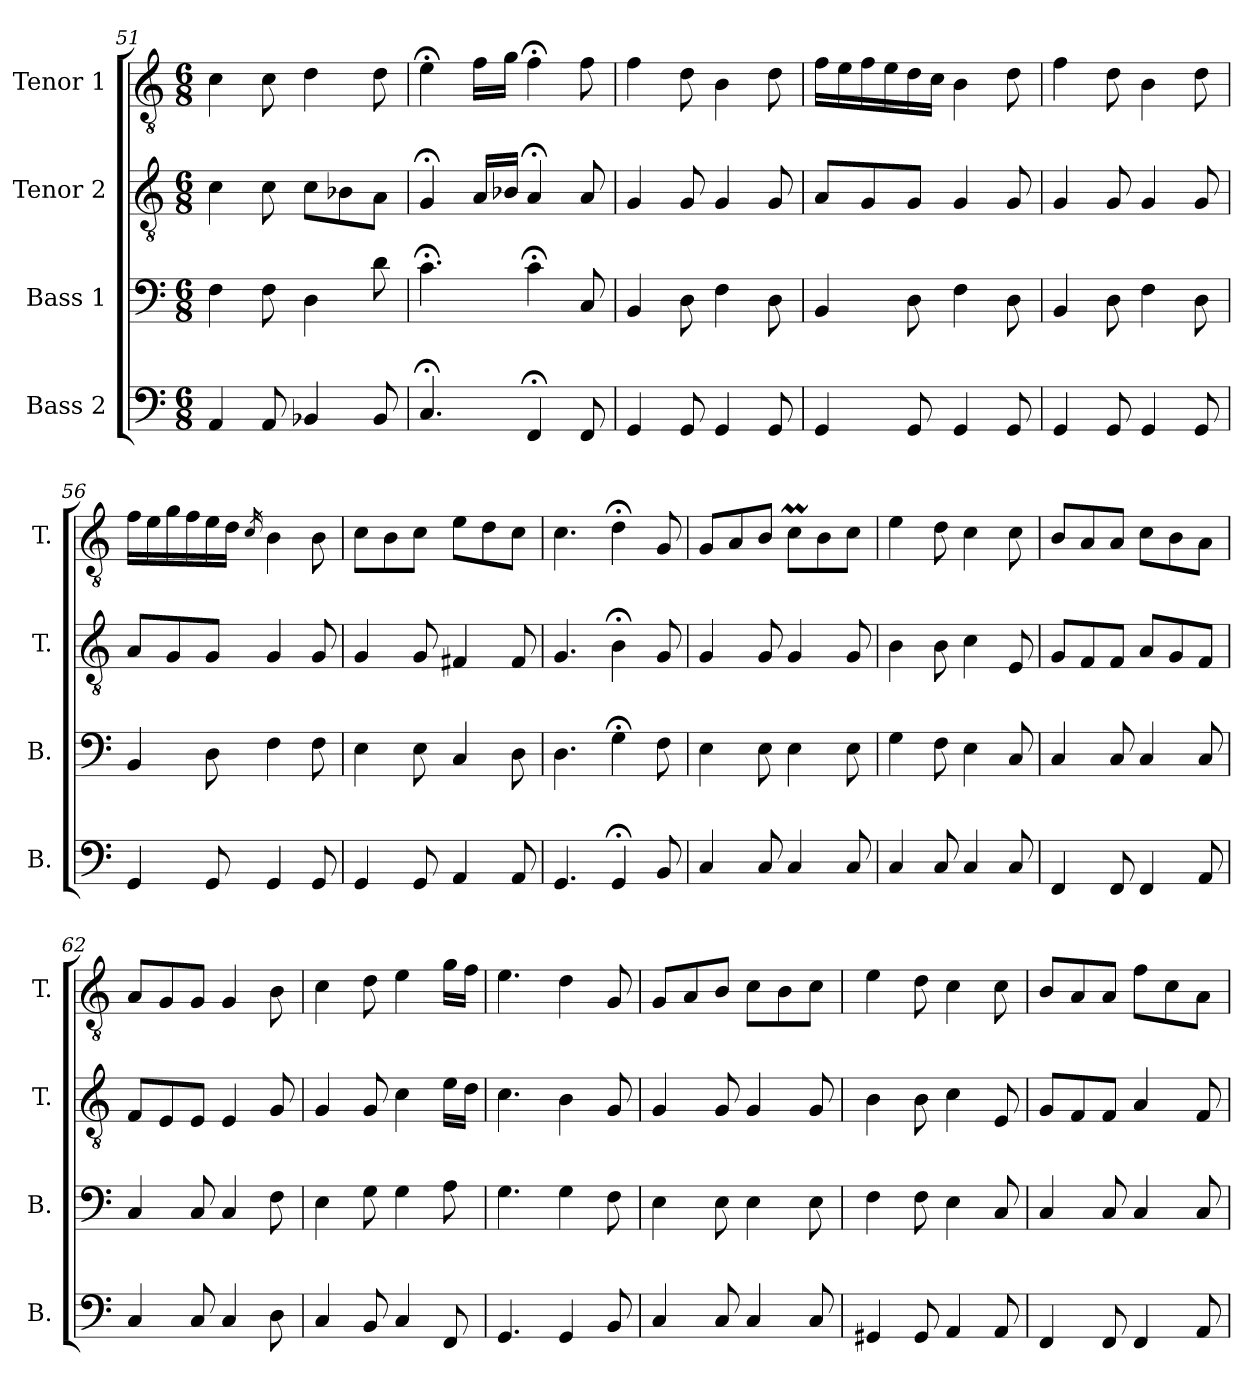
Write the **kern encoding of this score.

**kern	**kern	**kern	**kern
*part4	*part3	*part2	*part1
*staff4	*staff3	*staff2	*staff1
*I"Bass 2	*I"Bass 1	*I"Tenor 2	*I"Tenor 1
*I'B.	*I'B.	*I'T.	*I'T.
*clefF4	*clefF4	*clefGv2	*clefGv2
*	*	*ITrd7c12	*ITrd7c12
*k[]	*k[]	*k[]	*k[]
*C:	*C:	*C:	*C:
*M6/8	*M6/8	*M6/8	*M6/8
=51	=51	=51	=51
4AAi/	4Fi\	4Ci\	4Ci\
8AAi/	8Fi\	8Ci\	8Ci\
4BB-Xi/	4Di\	8Ci\L	4Di\
.	.	8BB-Xi\	.
8BB-i/	8di\	8AAi\J	8Di\
=52	=52	=52	=52
4.C;i/	4.c;i\	4GG;i/	4E;i\
.	.	16AAi/LL	16Fi\LL
.	.	16BB-Xi/JJ	16Gi\JJ
4FF;i/	4c;i\	4AA;i/	4F;i\
8FFi/	8Ci/	8AAi/	8Fi\
!!LO:LB:g=z
=53	=53	=53	=53
4GGi/	4BBi/	4GGi/	4Fi\
8GGi/	8Di\	8GGi/	8Di\
4GGi/	4Fi\	4GGi/	4BBi\
8GGi/	8Di\	8GGi/	8Di\
=54	=54	=54	=54
4GGi/	4BBi/	8AAi/L	16Fi\LL
.	.	.	16Ei\
.	.	8GGi/	16Fi\
.	.	.	16Ei\
8GGi/	8Di\	8GGi/J	16Di\
.	.	.	16Ci\JJ
4GGi/	4Fi\	4GGi/	4BBi\
8GGi/	8Di\	8GGi/	8Di\
=55	=55	=55	=55
4GGi/	4BBi/	4GGi/	4Fi\
8GGi/	8Di\	8GGi/	8Di\
4GGi/	4Fi\	4GGi/	4BBi\
8GGi/	8Di\	8GGi/	8Di\
=56	=56	=56	=56
4GGi/	4BBi/	8AAi/L	16Fi\LL
.	.	.	16Ei\
.	.	8GGi/	16Gi\
.	.	.	16Fi\
8GGi/	8Di\	8GGi/J	16Ei\
.	.	.	16Di\JJ
.	.	.	16qCi/
4GGi/	4Fi\	4GGi/	4BBi\
8GGi/	8Fi\	8GGi/	8BBi\
=57	=57	=57	=57
4GGi/	4Ei\	4GGi/	8Ci\L
.	.	.	8BBi\
8GGi/	8Ei\	8GGi/	8Ci\J
4AAi/	4Ci/	4FF#Xi/	8Ei\L
.	.	.	8Di\
8AAi/	8Di\	8FF#i/	8Ci\J
!!LO:PB:g=z
=58	=58	=58	=58
4.GGi/	4.Di\	4.GGi/	4.Ci\
4GG;i/	4G;i\	4BB;i\	4D;i\
8BBi/	8Fi\	8GGi/	8GGi/
=59	=59	=59	=59
4Ci/	4Ei\	4GGi/	8GGi/L
.	.	.	8AAi/
8Ci/	8Ei\	8GGi/	8BBi/J
4Ci/	4Ei\	4GGi/	8CMi\L
.	.	.	8BBi\
8Ci/	8Ei\	8GGi/	8Ci\J
=60	=60	=60	=60
4Ci/	4Gi\	4BBi\	4Ei\
8Ci/	8Fi\	8BBi\	8Di\
4Ci/	4Ei\	4Ci\	4Ci\
8Ci/	8Ci/	8EEi/	8Ci\
=61	=61	=61	=61
4FFi/	4Ci/	8GGi/L	8BBi/L
.	.	8FFi/	8AAi/
8FFi/	8Ci/	8FFi/J	8AAi/J
4FFi/	4Ci/	8AAi/L	8Ci\L
.	.	8GGi/	8BBi\
8AAi/	8Ci/	8FFi/J	8AAi\J
=62	=62	=62	=62
4Ci/	4Ci/	8FFi/L	8AAi/L
.	.	8EEi/	8GGi/
8Ci/	8Ci/	8EEi/J	8GGi/J
4Ci/	4Ci/	4EEi/	4GGi/
8Di\	8Fi\	8GGi/	8BBi\
=63	=63	=63	=63
4Ci/	4Ei\	4GGi/	4Ci\
8BBi/	8Gi\	8GGi/	8Di\
4Ci/	4Gi\	4Ci\	4Ei\
8FFi/	8Ai\	16Ei\LL	16Gi\LL
.	.	16Di\JJ	16Fi\JJ
!!LO:LB:g=z
=64	=64	=64	=64
4.GGi/	4.Gi\	4.Ci\	4.Ei\
4GGi/	4Gi\	4BBi\	4Di\
8BBi/	8Fi\	8GGi/	8GGi/
=65	=65	=65	=65
4Ci/	4Ei\	4GGi/	8GGi/L
.	.	.	8AAi/
8Ci/	8Ei\	8GGi/	8BBi/J
4Ci/	4Ei\	4GGi/	8Ci\L
.	.	.	8BBi\
8Ci/	8Ei\	8GGi/	8Ci\J
=66	=66	=66	=66
4GG#Xi/	4Fi\	4BBi\	4Ei\
8GG#i/	8Fi\	8BBi\	8Di\
4AAi/	4Ei\	4Ci\	4Ci\
8AAi/	8Ci/	8EEi/	8Ci\
=67	=67	=67	=67
4FFi/	4Ci/	8GGi/L	8BBi/L
.	.	8FFi/	8AAi/
8FFi/	8Ci/	8FFi/J	8AAi/J
4FFi/	4Ci/	4AAi/	8Fi\L
.	.	.	8Ci\
8AAi/	8Ci/	8FFi/	8AAi\J
=	=	=	=
*-	*-	*-	*-
